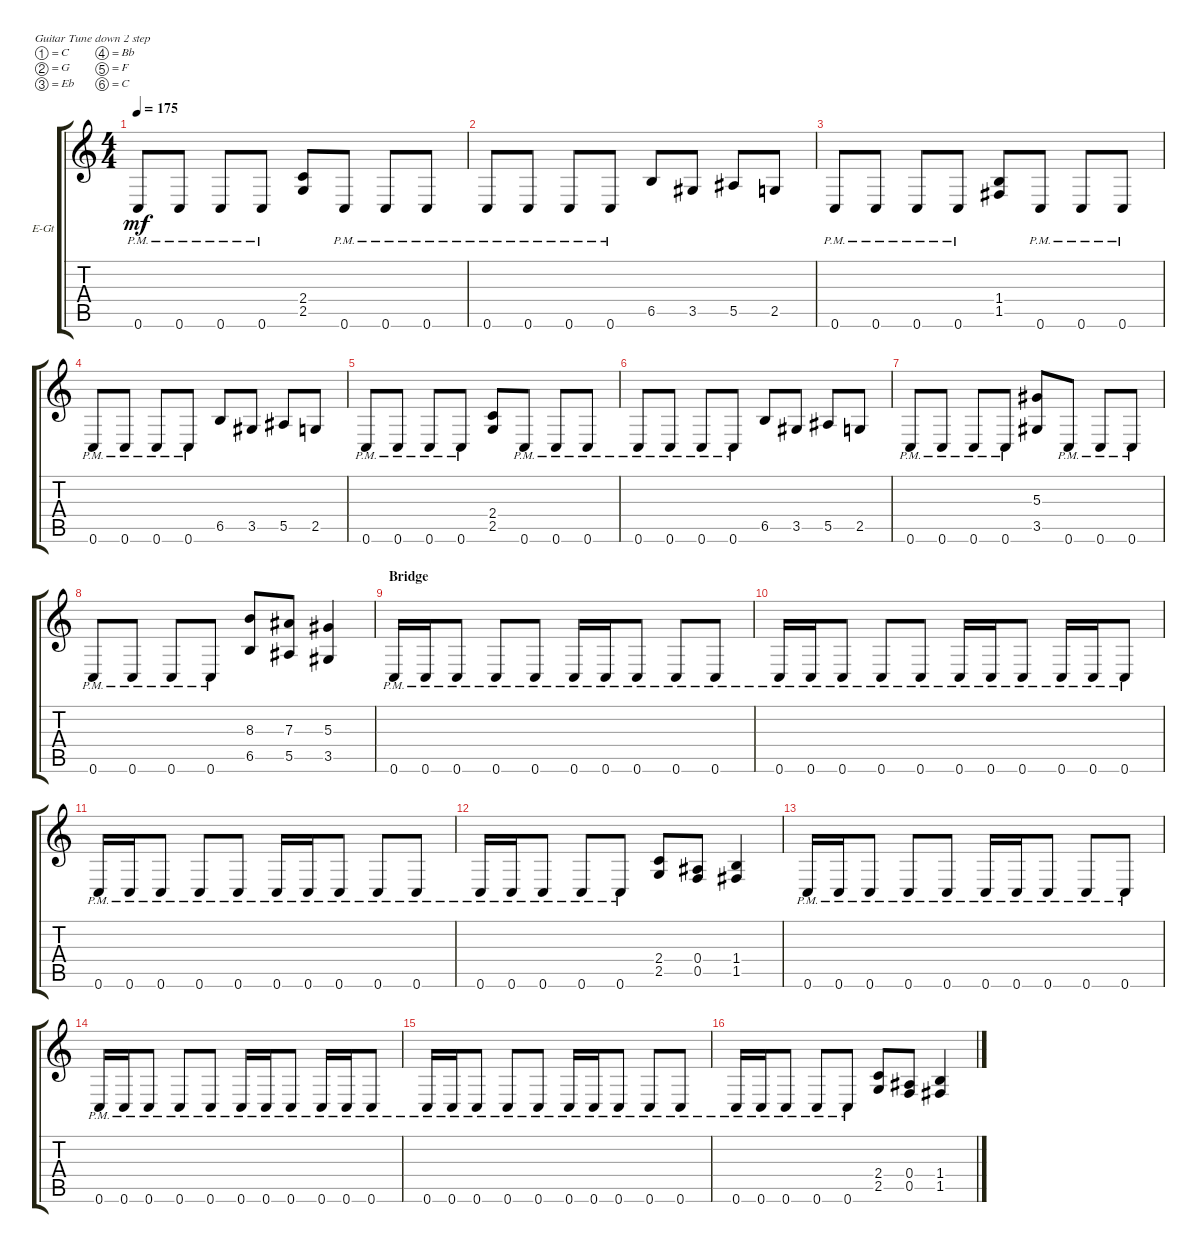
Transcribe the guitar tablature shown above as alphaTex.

\defaultSystemsLayout 4
\bracketExtendMode groupsimilarinstruments
\firstSystemTrackNameOrientation horizontal
\otherSystemsTrackNameOrientation horizontal
\track ("Electric Guitar" "E-Gt") {instrument distortionguitar}
\staff {score tabs}
\tuning (C4 G3 Eb3 Bb2 F2 C2)
\ts (4 4)
\tempo 175
\clef g2
\scale
0.333333
\ks c
0.6{pm}.8{dy mf} 0.6{pm}.8 0.6{pm}.8 0.6{pm}.8 (2.5 2.4).8 0.6{pm}.8 0.6{pm}.8 0.6{pm}.8 |
\scale
0.333333 0.6{pm}.8 0.6{pm}.8 0.6{pm}.8 0.6{pm}.8 6.5.8 3.5.8 5.5.8 2.5.8 |
\scale
0.333333 0.6{pm}.8 0.6{pm}.8 0.6{pm}.8 0.6{pm}.8 (1.5 1.4).8 0.6{pm}.8 0.6{pm}.8 0.6{pm}.8 |
\scale
0.333333 0.6{pm}.8 0.6{pm}.8 0.6{pm}.8 0.6{pm}.8 6.5.8 3.5.8 5.5.8 2.5.8 |
\scale
0.333333 0.6{pm}.8 0.6{pm}.8 0.6{pm}.8 0.6{pm}.8 (2.5 2.4).8 0.6{pm}.8 0.6{pm}.8 0.6{pm}.8 |
\scale
0.333333 0.6{pm}.8 0.6{pm}.8 0.6{pm}.8 0.6{pm}.8 6.5.8 3.5.8 5.5.8 2.5.8 |
\scale
0.333333 0.6{pm}.8 0.6{pm}.8 0.6{pm}.8 0.6{pm}.8 (3.5 5.3).8 0.6{pm}.8 0.6{pm}.8 0.6{pm}.8 |
\scale
0.333333 0.6{pm}.8 0.6{pm}.8 0.6{pm}.8 0.6{pm}.8 (6.5 8.3).8 (5.5 7.3).8 (3.5 5.3).4 |
\section ("" "Bridge")
\scale
0.333333 0.6{pm}.16 0.6{pm}.16 0.6{pm}.8 0.6{pm}.8 0.6{pm}.8 0.6{pm}.16 0.6{pm}.16 0.6{pm}.8 0.6{pm}.8 0.6{pm}.8 |
\scale
0.333333 0.6{pm}.16 0.6{pm}.16 0.6{pm}.8 0.6{pm}.8 0.6{pm}.8 0.6{pm}.16 0.6{pm}.16 0.6{pm}.8 0.6{pm}.16 0.6{pm}.16 0.6{pm}.8 |
\scale
0.333333 0.6{pm}.16 0.6{pm}.16 0.6{pm}.8 0.6{pm}.8 0.6{pm}.8 0.6{pm}.16 0.6{pm}.16 0.6{pm}.8 0.6{pm}.8 0.6{pm}.8 |
\scale
0.333333 0.6{pm}.16 0.6{pm}.16 0.6{pm}.8 0.6{pm}.8 0.6{pm}.8 (2.5 2.4).8 (0.5 0.4).8 (1.5 1.4).4 |
\scale
0.333333 0.6{pm}.16 0.6{pm}.16 0.6{pm}.8 0.6{pm}.8 0.6{pm}.8 0.6{pm}.16 0.6{pm}.16 0.6{pm}.8 0.6{pm}.8 0.6{pm}.8 |
\scale
0.333333 0.6{pm}.16 0.6{pm}.16 0.6{pm}.8 0.6{pm}.8 0.6{pm}.8 0.6{pm}.16 0.6{pm}.16 0.6{pm}.8 0.6{pm}.16 0.6{pm}.16 0.6{pm}.8 |
\scale
0.333333 0.6{pm}.16 0.6{pm}.16 0.6{pm}.8 0.6{pm}.8 0.6{pm}.8 0.6{pm}.16 0.6{pm}.16 0.6{pm}.8 0.6{pm}.8 0.6{pm}.8 |
\scale
0.333333 0.6{pm}.16 0.6{pm}.16 0.6{pm}.8 0.6{pm}.8 0.6{pm}.8 (2.5 2.4).8 (0.5 0.4).8 (1.5 1.4).4
